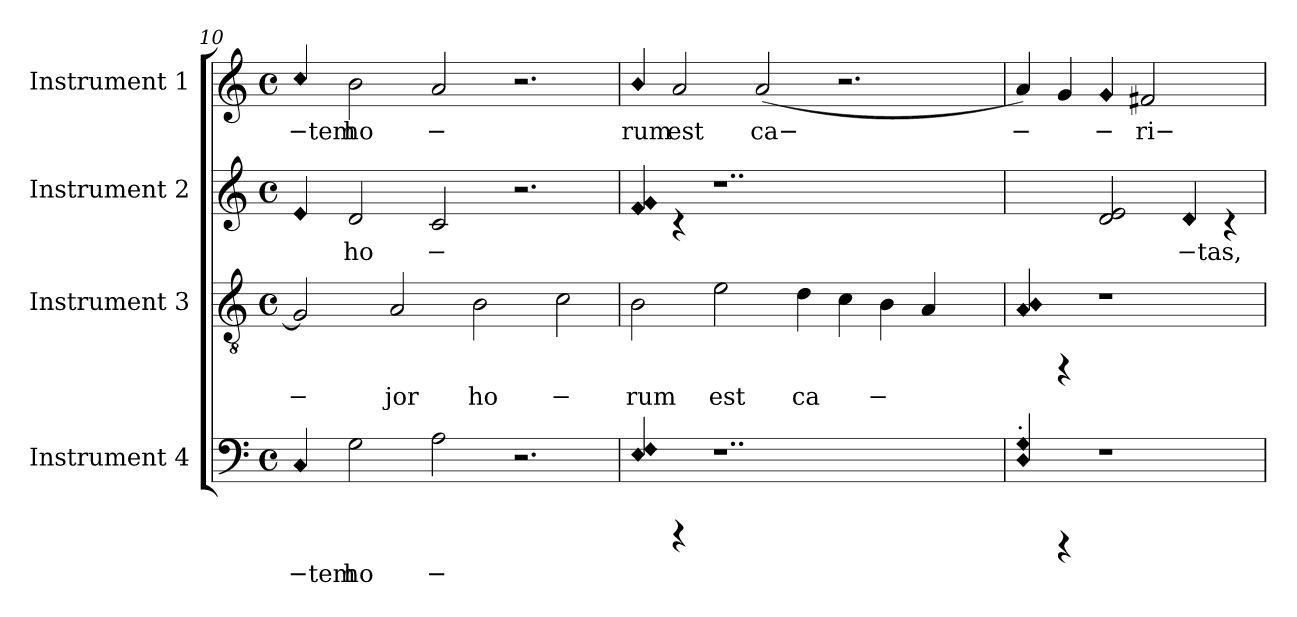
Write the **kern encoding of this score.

**kern	**text	**kern	**text	**kern	**text	**kern	**text
*part4	*part4	*part3	*part3	*part2	*part2	*part1	*part1
*staff4	*staff4	*staff3	*staff3	*staff2	*staff2	*staff1	*staff1
*I"Instrument 4	*	*I"Instrument 3	*	*I"Instrument 2	*	*I"Instrument 1	*
*clefF4	*	*clefGv2	*	*clefG2	*	*clefG2	*
*k[]	*	*k[]	*	*k[]	*	*k[]	*
*C:	*	*C:	*	*C:	*	*C:	*
*M4/4	*	*M4/4	*	*M4/4	*	*M4/4	*
*met(c)	*	*met(c)	*	*met(c)	*	*met(c)	*
=10	=10	=10	=10	=10	=10	=10	=10
!LO:N:head=diamond	!LO:LY:b:cj	!	!LO:LY:b:cj	!LO:N:head=diamond	!LO:LY:b:cj	!LO:N:head=diamond	!LO:LY:b:cj
4C/	−tem	2G/]	−	4e/	.	4cc/	−tem
!	!LO:LY:b:cj	!	!	!	!LO:LY:b:cj	!	!LO:LY:b:cj
2G\	ho	.	.	2d/	ho	2b\	ho
!	!	!	!LO:LY:b:cj	!	!	!	!
.	.	2A/	jor	.	.	.	.
!	!LO:LY:b:cj	!	!	!	!LO:LY:b:cj	!	!LO:LY:b:cj
2A\	−	.	.	2c/	−	2a/	−
!	!	!	!LO:LY:b:cj	!	!	!	!
.	.	2B\	ho	.	.	.	.
2.r	.	.	.	2.r	.	2.r	.
!	!	!	!LO:LY:b:cj	!	!	!	!
.	.	2c\	−	.	.	.	.
=11	=11	=11	=11	=11	=11	=11	=11
!LO:N:n=1:head=diamond	!	!	!	!	!	!	!
!LO:N:n=2:head=diamond	!	!	!LO:LY:b:cj	!LO:N:n=1:head=diamond	!	!	!
!	!	!	!	!LO:N:n=2:head=diamond	!	!LO:N:head=diamond	!LO:LY:b:cj
4E/ 4F/	.	2B\	rum	4g/ 4f/	.	4b/	rum
!	!	!	!	!	!	!	!LO:LY:b:cj
4rCCC	.	.	.	4rc	.	2a/	est
!	!	!	!LO:LY:b:cj	!	!	!	!
1..r	.	2e\	est	1..r	.	.	.
!	!	!	!	!	!	!	!LO:LY:b:cj
.	.	.	.	.	.	(<2a/	ca−
!	!	!	!LO:LY:b:cj	!	!	!	!
.	.	4d\	ca	.	.	.	.
!	!	!	!LO:LY:b:cj	!	!	!	!
.	.	4c\	.	.	.	2.r	.
!	!	!	!LO:LY:b:cj	!	!	!	!
.	.	4B\	−	.	.	.	.
!	!	!	!LO:LY:b:cj	!	!	!	!
.	.	4A/	.	.	.	.	.
.	.	4ryy	.	.	.	4ryy	.
!!LO:PB:g=z
=12	=12	=12	=12	=12	=12	=12	=12
!LO:TX:a:t=.	!	!	!	!	!	!	!
!LO:N:n=1:head=diamond	!	!	!	!	!	!	!
!LO:N:n=2:head=diamond	!	!LO:N:n=1:head=diamond	!	!	!	!	!
!	!	!LO:N:n=2:head=diamond	!	!	!	!	!LO:LY:b:cj
4G/ 4D/	.	4B/ 4A/	.	2ryy	.	4a/)	−
!	!	!	!	!	!	!	!LO:LY:b:cj
4rBBBB	.	4rDD	.	.	.	4g/	.
!	!	!	!	!	!	!LO:N:head=diamond	!LO:LY:b:cj
1r	.	1r	.	2e/ 2d/	.	4g/	−
!	!	!	!	!	!	!	!LO:LY:b:cj
.	.	.	.	.	.	2f#X/	ri−
!	!	!	!	!LO:N:head=diamond	!LO:LY:b:cj	!	!
.	.	.	.	4d/	−tas,	.	.
.	.	.	.	4rc	.	4ryy	.
=	=	=	=	=	=	=	=
*-	*-	*-	*-	*-	*-	*-	*-
